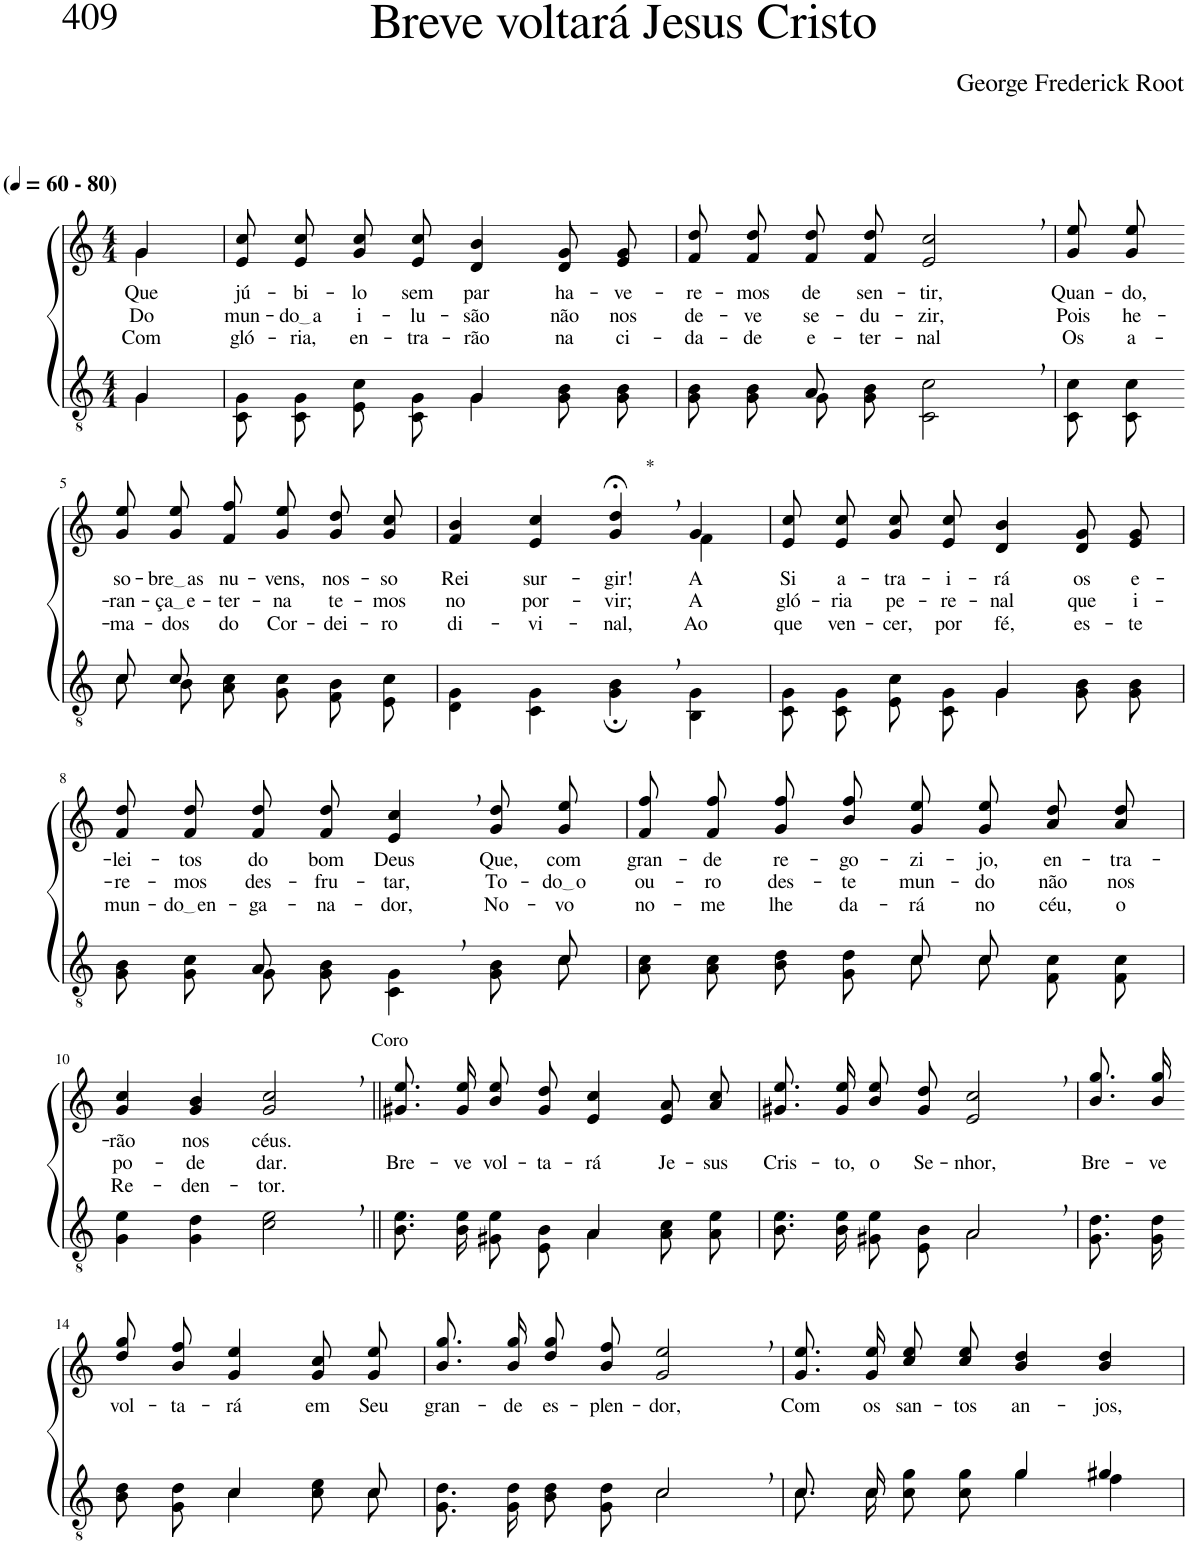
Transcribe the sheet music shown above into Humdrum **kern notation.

**kern	**kern	**text	**text	**text
*part2	*part1	*part1	*part1	*part1
*staff2	*staff1	*staff1	*staff1	*staff1
*I"Parte III e IV	*I"Parte I e II	*	*	*
*clefGv2	*clefG2	*	*	*
*Trd3c5	*Trd3c5	*	*	*
*k[]	*k[]	*	*	*
*M4/4	*M4/4	*	*	*
*MM60	*MM60	*	*	*
=1	=1	=1	=1	=1
*^	*^	*	*	*
!	!	!LO:TX:a:B:t=(	!	!	!	!
!	!	!LO:TX:a:B:t=- 80)	!	!	!	!
!	!	!	!	!LO:LY:b	!LO:LY:b	!LO:LY:b
4G\	4G/	4g/	4g\	Que	Do	Com
=2	=2	=2	=2	=2	=2	=2
!	!	!	!	!LO:LY:b	!LO:LY:b	!LO:LY:b
*	*	*v	*v	*	*	*
2ryy	8C/ 8G/L	8e/ 8cc/L	jú-	mun-	gló-
!	!	!	!LO:LY:b	!LO:LY:b	!LO:LY:b
.	8C/ 8G/J	8e/ 8cc/J	-bi-	do a	-ria,
!	!	!	!LO:LY:b	!LO:LY:b	!LO:LY:b
.	8E/ 8c/L	8g/ 8cc/L	-lo	i-	en-
!	!	!	!LO:LY:b	!LO:LY:b	!LO:LY:b
.	8C/ 8G/J	8e/ 8cc/J	sem	-lu-	-tra-
!	!	!	!LO:LY:b	!LO:LY:b	!LO:LY:b
4G/	4G\	4d/ 4b/	par	-são	-rão
!	!	!	!LO:LY:b	!LO:LY:b	!LO:LY:b
4ryy	8G/ 8B/L	8d/ 8g/L	ha-	não	na
!	!	!	!LO:LY:b	!LO:LY:b	!LO:LY:b
.	8G/ 8B/J	8e/ 8g/J	-ve-	nos	ci-
=3	=3	=3	=3	=3	=3
!	!	!	!LO:LY:b	!LO:LY:b	!LO:LY:b
4ryy	8G/ 8B/L	8f/ 8dd/L	-re-	de-	-da-
!	!	!	!LO:LY:b	!LO:LY:b	!LO:LY:b
.	8G/ 8B/J	8f/ 8dd/J	-mos	-ve	-de
!	!	!	!LO:LY:b	!LO:LY:b	!LO:LY:b
8A/	8G/L	8f/ 8dd/L	de	se-	e-
!	!	!	!LO:LY:b	!LO:LY:b	!LO:LY:b
2ryy	8G/ 8B/J	8f/ 8dd/J	sen-	-du-	-ter-
!	!	!	!LO:LY:b	!LO:LY:b	!LO:LY:b
.	2C\ 2c\	2e/, 2cc/,	-tir,	-zir,	-nal
8ryy	.	.	.	.	.
*v	*v	*	*	*	*
=4	=4	=4	=4	=4
!	!	!LO:LY:b	!LO:LY:b	!LO:LY:b
8C/ 8c/L	8g\ 8ee\L	Quan-	Pois	Os
!	!	!LO:LY:b	!LO:LY:b	!LO:LY:b
8C/ 8c/J	8g\ 8ee\J	-do,	he-	a-
!!LO:LB:g=z
=5-	=5-	=5-	=5-	=5-
*^	*	*	*	*
!	!	!	!LO:LY:b	!LO:LY:b	!LO:LY:b
8c/L	8c\L	8g\ 8ee\L	so-	-ran-	-ma-
!	!	!	!LO:LY:b	!LO:LY:b	!LO:LY:b
8c/J	8B\J	8g\ 8ee\J	bre as	ça e	-dos
!	!	!	!LO:LY:b	!LO:LY:b	!LO:LY:b
2ryy	8A\ 8c\L	8f\ 8ff\L	nu-	-ter-	do
!	!	!	!LO:LY:b	!LO:LY:b	!LO:LY:b
.	8G\ 8c\J	8g\ 8ee\J	-vens,	-na	Cor-
!	!	!	!LO:LY:b	!LO:LY:b	!LO:LY:b
.	8F/ 8B/L	8g/ 8dd/L	nos-	te-	-dei-
!	!	!	!LO:LY:b	!LO:LY:b	!LO:LY:b
.	8E/ 8c/J	8g/ 8cc/J	-so	-mos	-ro
=6	=6	=6	=6	=6	=6
!	!	!	!LO:LY:b	!LO:LY:b	!LO:LY:b
*v	*v	*^	*	*	*
4D\ 4G\	4f/ 4b/	2.ryy	Rei	no	di-
!	!	!	!LO:LY:b	!LO:LY:b	!LO:LY:b
4C\ 4G\	4e/ 4cc/	.	sur-	por-	-vi-
!	!LO:TX:a:t=*	!	!	!	!
!	!	!	!LO:LY:b	!LO:LY:b	!LO:LY:b
4G\;, 4B\;,	4g/;<, 4dd/;<,	.	-gir!	-vir;	-nal,-
!	!	!	!LO:LY:b	!LO:LY:b	!LO:LY:b
4BB\ 4G\	4g/	4f\	A	A	-Ao
=7	=7	=7	=7	=7	=7
*^	*	*	*	*	*
!	!	!	!	!LO:LY:b	!LO:LY:b	!LO:LY:b
*	*	*v	*v	*	*	*
2ryy	8C/ 8G/L	8e/ 8cc/L	Si	gló-	que
!	!	!	!LO:LY:b	!LO:LY:b	!LO:LY:b
.	8C/ 8G/J	8e/ 8cc/J	a-	-ria	ven-
!	!	!	!LO:LY:b	!LO:LY:b	!LO:LY:b
.	8E/ 8c/L	8g/ 8cc/L	-tra-	pe-	-cer,
!	!	!	!LO:LY:b	!LO:LY:b	!LO:LY:b
.	8C/ 8G/J	8e/ 8cc/J	-i-	-re-	por
!	!	!	!LO:LY:b	!LO:LY:b	!LO:LY:b
4G/	4G\	4d/ 4b/	-rá	-nal	fé,
!	!	!	!LO:LY:b	!LO:LY:b	!LO:LY:b
4ryy	8G/ 8B/L	8d/ 8g/L	os	que	es-
!	!	!	!LO:LY:b	!LO:LY:b	!LO:LY:b
.	8G/ 8B/J	8e/ 8g/J	e-	i-	-te
!!LO:LB:g=z
=8	=8	=8	=8	=8	=8
!	!	!	!LO:LY:b	!LO:LY:b	!LO:LY:b
4ryy	8G/ 8B/L	8f/ 8dd/L	-lei-	-re-	mun-
!	!	!	!LO:LY:b	!LO:LY:b	!LO:LY:b
.	8G/ 8c/J	8f/ 8dd/J	-tos	-mos	do en
!	!	!	!LO:LY:b	!LO:LY:b	!LO:LY:b
8A/	8G/L	8f/ 8dd/L	do	des-	-ga-
!	!	!	!LO:LY:b	!LO:LY:b	!LO:LY:b
2ryy	8G/ 8B/J	8f/ 8dd/J	bom	-fru-	-na-
!	!	!	!LO:LY:b	!LO:LY:b	!LO:LY:b
.	4C\ 4G\	4e/, 4cc/,	Deus	-tar,	-dor,
!	!	!	!LO:LY:b	!LO:LY:b	!LO:LY:b
.	8G/ 8B/L	8g\ 8dd\L	Que,	To-	No-
!	!	!	!LO:LY:b	!LO:LY:b	!LO:LY:b
8c/	8c/J	8g\ 8ee\J	com	do o	-vo
=9	=9	=9	=9	=9	=9
!	!	!	!LO:LY:b	!LO:LY:b	!LO:LY:b
2ryy	8A\ 8c\L	8f\ 8ff\L	gran-	ou-	no-
!	!	!	!LO:LY:b	!LO:LY:b	!LO:LY:b
.	8A\ 8c\J	8f\ 8ff\J	-de	-ro	-me
!	!	!	!LO:LY:b	!LO:LY:b	!LO:LY:b
.	8B\ 8d\L	8g\ 8ff\L	re-	des-	lhe
!	!	!	!LO:LY:b	!LO:LY:b	!LO:LY:b
.	8G\ 8d\J	8b\ 8ff\J	-go-	-te	da-
!	!	!	!LO:LY:b	!LO:LY:b	!LO:LY:b
8c/L	8c\L	8g\ 8ee\L	-zi-	mun-	-rá
!	!	!	!LO:LY:b	!LO:LY:b	!LO:LY:b
8c/J	8c\J	8g\ 8ee\J	-jo,	-do	no
!	!	!	!LO:LY:b	!LO:LY:b	!LO:LY:b
4ryy	8F/ 8c/L	8a\ 8dd\L	en-	não	céu,
!	!	!	!LO:LY:b	!LO:LY:b	!LO:LY:b
.	8F/ 8c/J	8a\ 8dd\J	-tra-	nos	o
!!LO:LB:g=z
=10	=10	=10	=10	=10	=10
!	!	!	!LO:LY:b	!LO:LY:b	!LO:LY:b
*v	*v	*	*	*	*
4G\ 4e\	4g/ 4cc/	-rão	po-	Re-
!	!	!LO:LY:b	!LO:LY:b	!LO:LY:b
4G\ 4d\	4g/ 4b/	nos	-de	-den-
!	!LO:TX:a:t=Coro	!	!	!
!	!	!LO:LY:b	!LO:LY:b	!LO:LY:b
2c\, 2e\,	2g/, 2cc/,	céus.	dar.	-tor.
=11||	=11||	=11||	=11||	=11||
*^	*	*	*	*
!	!	!	!	!LO:LY:b	!
8.B\ 8.e\L	2ryy	8.g#X\ 8.ee\L	.	Bre-	.
!	!	!	!	!LO:LY:b	!
16B\ 16e\Jk	.	16g#\ 16ee\Jk	.	-ve	.
!	!	!	!	!LO:LY:b	!
8G#X/ 8e/L	.	8b\ 8ee\L	.	vol-	.
!	!	!	!	!LO:LY:b	!
8E/ 8B/J	.	8g#\ 8dd\J	.	-ta-	.
!	!	!	!	!LO:LY:b	!
4A\	4A/	4e/ 4cc/	.	-rá	.
!	!	!	!	!LO:LY:b	!
8A\ 8c\L	4ryy	8e/ 8a/L	.	Je-	.
!	!	!	!	!LO:LY:b	!
8A\ 8e\J	.	8a/ 8cc/J	.	-sus	.
=12	=12	=12	=12	=12	=12
!	!	!	!	!LO:LY:b	!
8.B\ 8.e\L	2ryy	8.g#X\ 8.ee\L	.	Cris-	.
!	!	!	!	!LO:LY:b	!
16B\ 16e\Jk	.	16g#\ 16ee\Jk	.	-to,	.
!	!	!	!	!LO:LY:b	!
8G#X/ 8e/L	.	8b\ 8ee\L	.	o	.
!	!	!	!	!LO:LY:b	!
8E/ 8B/J	.	8g#\ 8dd\J	.	Se-	.
!	!	!	!	!LO:LY:b	!
2A,\	2A/	2e/, 2cc/,	.	-nhor,	.
=13	=13	=13	=13	=13	=13
!	!	!	!	!LO:LY:b	!
*v	*v	*	*	*	*
8.G\ 8.d\L	8.b\ 8.gg\L	.	Bre-	.
!	!	!	!LO:LY:b	!
16G\ 16d\Jk	16b\ 16gg\Jk	.	-ve	.
!!LO:LB:g=z
=14-	=14-	=14-	=14-	=14-
*^	*	*	*	*
!	!	!	!LO:LY:b	!	!
4ryy	8B\ 8d\L	8dd\ 8gg\L	vol-	.	.
!	!	!	!LO:LY:b	!	!
.	8G\ 8d\J	8b\ 8ff\J	-ta-	.	.
!	!	!	!LO:LY:b	!	!
4c/	4c\	4g/ 4ee/	-rá	.	.
!	!	!	!LO:LY:b	!	!
8ryy	8c\ 8e\L	8g\ 8cc\L	em	.	.
!	!	!	!LO:LY:b	!	!
8c/	8c\J	8g\ 8ee\J	Seu	.	.
=15	=15	=15	=15	=15	=15
!	!	!	!LO:LY:b	!	!
2ryy	8.G\ 8.d\L	8.b\ 8.gg\L	gran-	.	.
!	!	!	!LO:LY:b	!	!
.	16G\ 16d\Jk	16b\ 16gg\Jk	-de	.	.
!	!	!	!LO:LY:b	!	!
.	8B\ 8d\L	8dd\ 8gg\L	es-	.	.
!	!	!	!LO:LY:b	!	!
.	8G\ 8d\J	8b\ 8ff\J	-plen-	.	.
!	!	!	!LO:LY:b	!	!
2c,/	2c\	2g/, 2ee/,	-dor,	.	.
=16	=16	=16	=16	=16	=16
!	!	!	!LO:LY:b	!	!
8.c/L	8.c\L	8.g\ 8.ee\L	Com	.	.
!	!	!	!LO:LY:b	!	!
16c/Jk	16c\Jk	16g\ 16ee\Jk	os	.	.
!	!	!	!LO:LY:b	!	!
4ryy	8c\ 8g\L	8cc\ 8ee\L	san-	.	.
!	!	!	!LO:LY:b	!	!
.	8c\ 8g\J	8cc\ 8ee\J	-tos	.	.
!	!	!	!LO:LY:b	!	!
4g/	4g\	4b/ 4dd/	an-	.	.
!	!	!	!LO:LY:b	!	!
4g#X/	4f\	4b/ 4dd/	-jos,	.	.
*v	*v	*	*	*	*
=	=	=	=	=
*-	*-	*-	*-	*-
